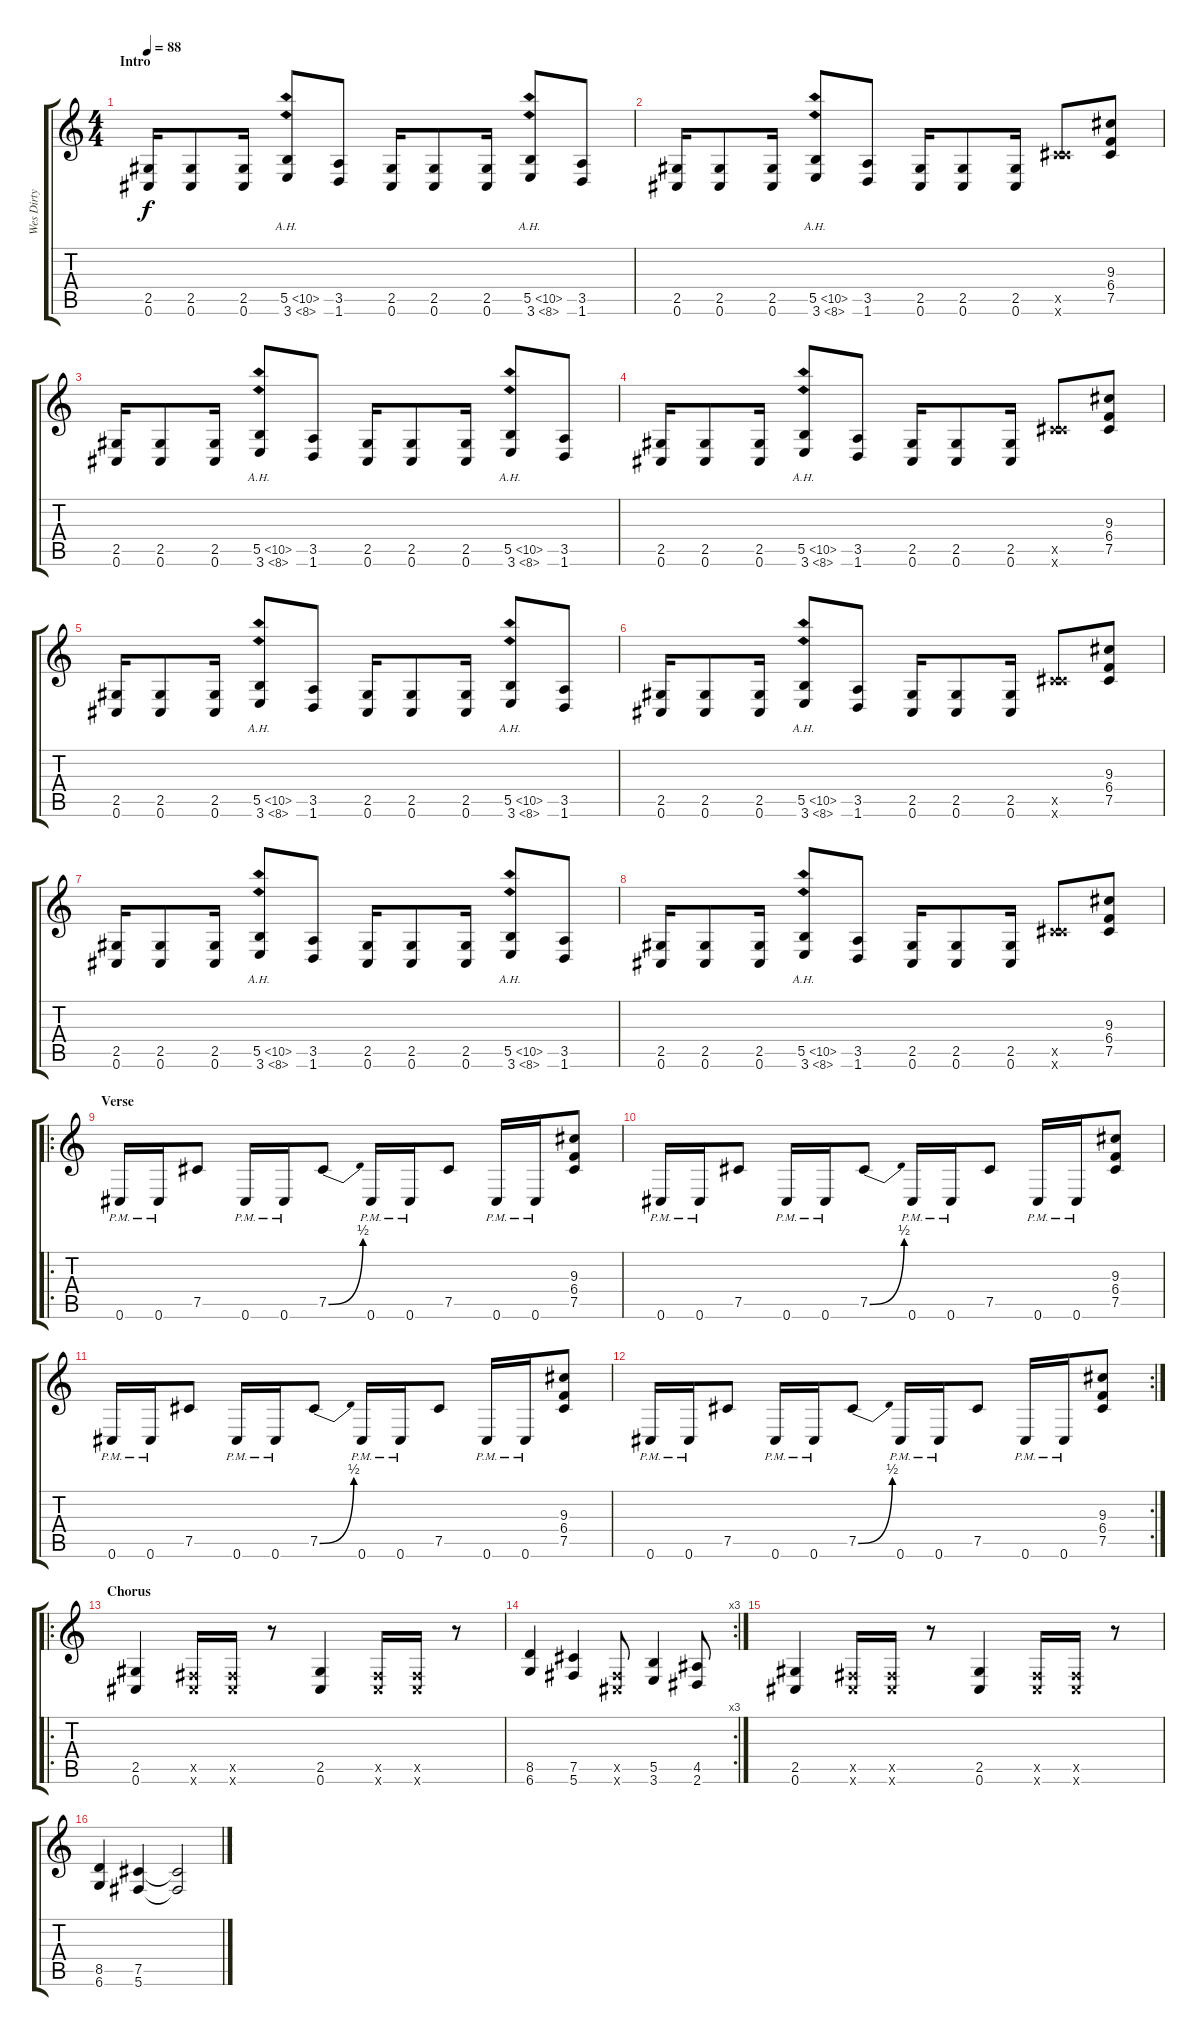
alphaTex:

\track ("Wes Dirty" "Wes Dirty") {instrument distortionguitar}
\staff {score tabs}
\tuning (Db4 Ab3 E3 B2 Gb2 Db2) {hide}
\ts (4 4)
\section ("" "Intro")
\tempo 88
\clef g2
\ks c
(2.5 0.6).16{dy f instrument distortionguitar} (2.5 0.6).8 (2.5 0.6).16 (5.5{ah 5} 3.6{ah 5}).8 (3.5 1.6).8 (2.5 0.6).16 (2.5 0.6).8 (2.5 0.6).16 (5.5{ah 5} 3.6{ah 5}).8 (3.5 1.6).8 |
(2.5 0.6).16 (2.5 0.6).8 (2.5 0.6).16 (5.5{ah 5} 3.6{ah 5}).8 (3.5 1.6).8 (2.5 0.6).16 (2.5 0.6).8 (2.5 0.6).16 (7.5{x} 12.6{x}).8 (9.3 6.4 7.5).8 |
(2.5 0.6).16 (2.5 0.6).8 (2.5 0.6).16 (5.5{ah 5} 3.6{ah 5}).8 (3.5 1.6).8 (2.5 0.6).16 (2.5 0.6).8 (2.5 0.6).16 (5.5{ah 5} 3.6{ah 5}).8 (3.5 1.6).8 |
(2.5 0.6).16 (2.5 0.6).8 (2.5 0.6).16 (5.5{ah 5} 3.6{ah 5}).8 (3.5 1.6).8 (2.5 0.6).16 (2.5 0.6).8 (2.5 0.6).16 (7.5{x} 12.6{x}).8 (9.3 6.4 7.5).8 |
(2.5 0.6).16 (2.5 0.6).8 (2.5 0.6).16 (5.5{ah 5} 3.6{ah 5}).8 (3.5 1.6).8 (2.5 0.6).16 (2.5 0.6).8 (2.5 0.6).16 (5.5{ah 5} 3.6{ah 5}).8 (3.5 1.6).8 |
(2.5 0.6).16 (2.5 0.6).8 (2.5 0.6).16 (5.5{ah 5} 3.6{ah 5}).8 (3.5 1.6).8 (2.5 0.6).16 (2.5 0.6).8 (2.5 0.6).16 (7.5{x} 12.6{x}).8 (9.3 6.4 7.5).8 |
(2.5 0.6).16 (2.5 0.6).8 (2.5 0.6).16 (5.5{ah 5} 3.6{ah 5}).8 (3.5 1.6).8 (2.5 0.6).16 (2.5 0.6).8 (2.5 0.6).16 (5.5{ah 5} 3.6{ah 5}).8 (3.5 1.6).8 |
(2.5 0.6).16 (2.5 0.6).8 (2.5 0.6).16 (5.5{ah 5} 3.6{ah 5}).8 (3.5 1.6).8 (2.5 0.6).16 (2.5 0.6).8 (2.5 0.6).16 (7.5{x} 12.6{x}).8 (9.3 6.4 7.5).8 |
\ro
\section ("" "Verse")
0.6{pm}.16 0.6{pm}.16 7.5.8 0.6{pm}.16 0.6{pm}.16 7.5{be (bend 0 0 60 2)}.8 0.6{pm}.16 0.6{pm}.16 7.5.8 0.6{pm}.16 0.6{pm}.16 (9.3 6.4 7.5).8 |
0.6{pm}.16 0.6{pm}.16 7.5.8 0.6{pm}.16 0.6{pm}.16 7.5{be (bend 0 0 60 2)}.8 0.6{pm}.16 0.6{pm}.16 7.5.8 0.6{pm}.16 0.6{pm}.16 (9.3 6.4 7.5).8 |
0.6{pm}.16 0.6{pm}.16 7.5.8 0.6{pm}.16 0.6{pm}.16 7.5{be (bend 0 0 60 2)}.8 0.6{pm}.16 0.6{pm}.16 7.5.8 0.6{pm}.16 0.6{pm}.16 (9.3 6.4 7.5).8 |
\rc 2
0.6{pm}.16 0.6{pm}.16 7.5.8 0.6{pm}.16 0.6{pm}.16 7.5{be (bend 0 0 60 2)}.8 0.6{pm}.16 0.6{pm}.16 7.5.8 0.6{pm}.16 0.6{pm}.16 (9.3 6.4 7.5).8 |
\ro
\section ("" "Chorus")
(2.5 0.6).4 (0.5{x} 0.6{x}).16 (0.5{x} 0.6{x}).16 r.8 (2.5 0.6).4 (0.5{x} 0.6{x}).16 (0.5{x} 0.6{x}).16 r.8 |
\rc 3
(8.5 6.6).4 (7.5 5.6).4 (0.5{x} 0.6{x}).8 (5.5 3.6).4 (4.5 2.6).8 |
(2.5 0.6).4 (0.5{x} 0.6{x}).16 (0.5{x} 0.6{x}).16 r.8 (2.5 0.6).4 (0.5{x} 0.6{x}).16 (0.5{x} 0.6{x}).16 r.8 |
(8.5 6.6).4 (7.5 5.6).4 (7.5{t} 5.6{t}).2
